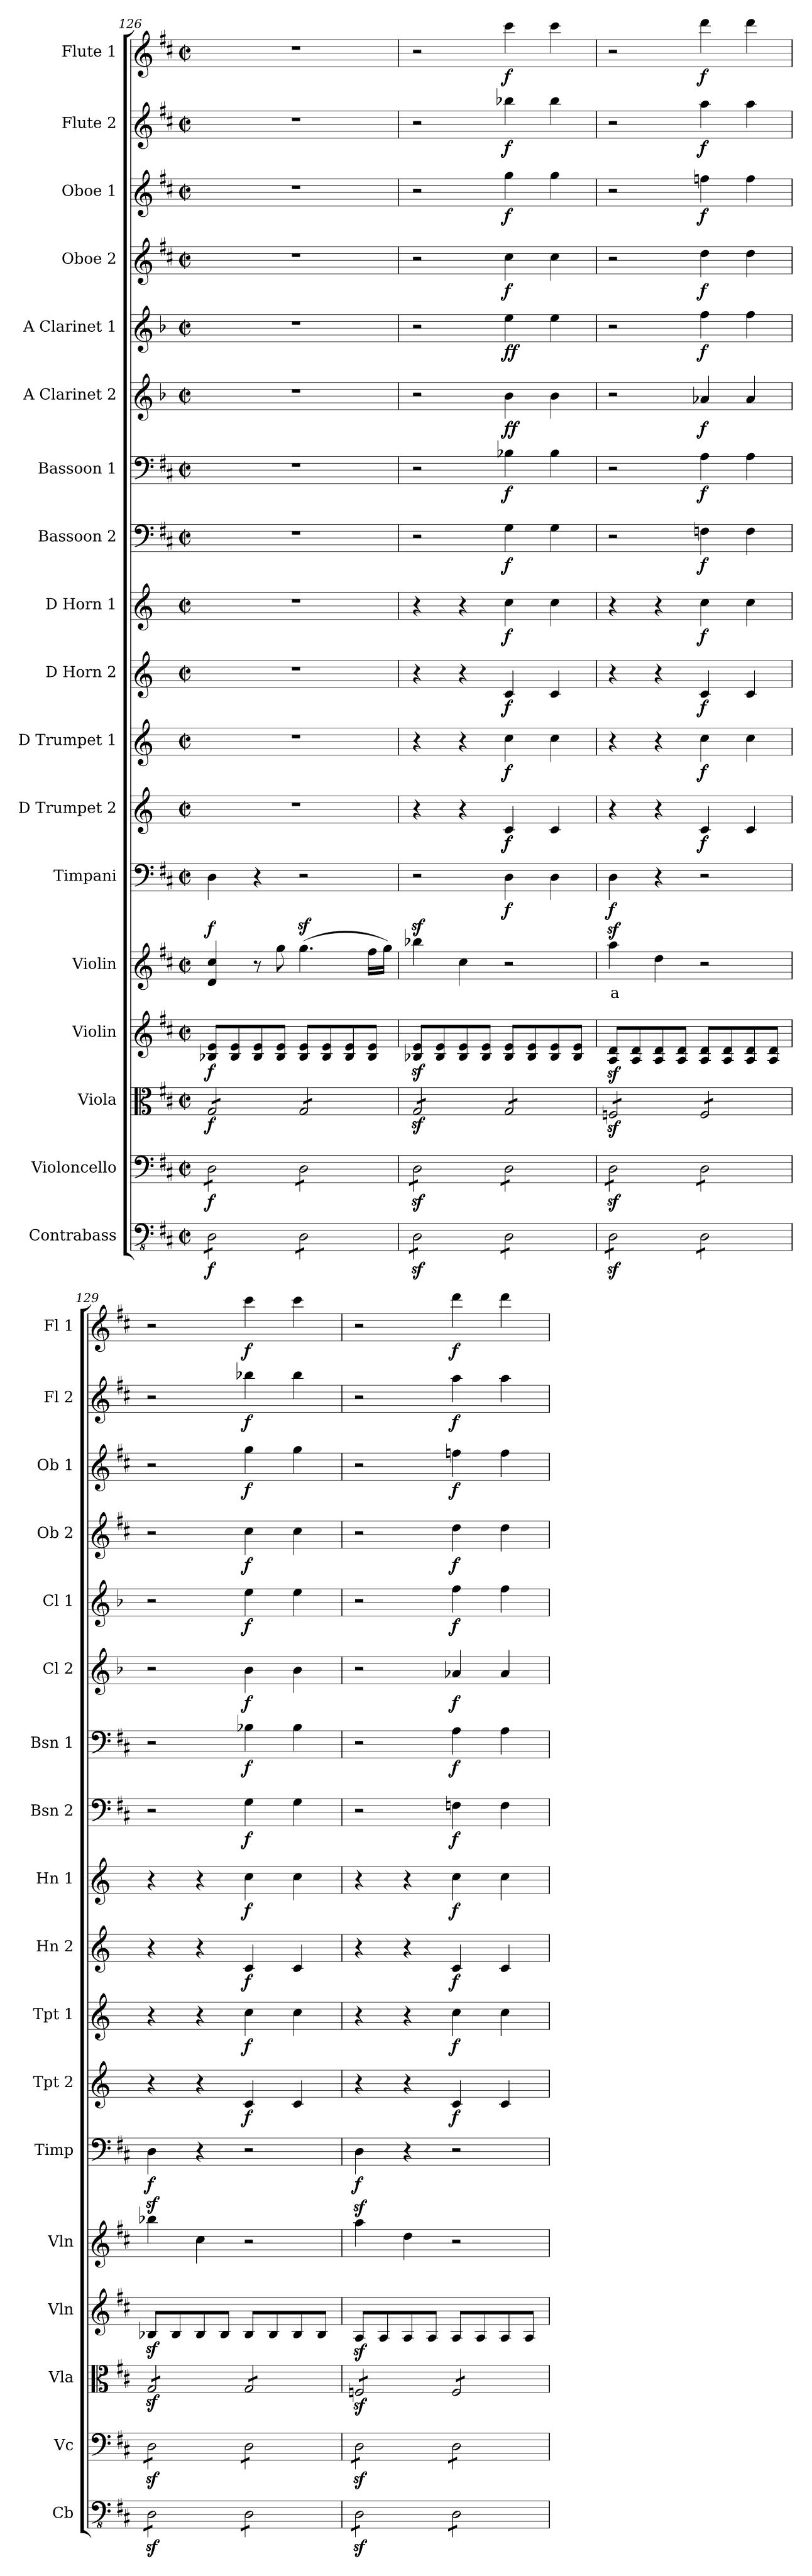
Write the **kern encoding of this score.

**kern	**dynam	**kern	**dynam	**kern	**dynam	**kern	**dynam	**kern	**text	**dynam	**kern	**dynam	**kern	**dynam	**kern	**dynam	**kern	**dynam	**kern	**dynam	**kern	**dynam	**kern	**dynam	**kern	**dynam	**kern	**dynam	**kern	**dynam	**kern	**dynam	**kern	**dynam	**kern	**dynam
*part18	*part18	*part17	*part17	*part16	*part16	*part15	*part15	*part14	*part14	*part14	*part13	*part13	*part12	*part12	*part11	*part11	*part10	*part10	*part9	*part9	*part8	*part8	*part7	*part7	*part6	*part6	*part5	*part5	*part4	*part4	*part3	*part3	*part2	*part2	*part1	*part1
*staff18	*staff18	*staff17	*staff17	*staff16	*staff16	*staff15	*staff15	*staff14	*staff14	*staff14	*staff13	*staff13	*staff12	*staff12	*staff11	*staff11	*staff10	*staff10	*staff9	*staff9	*staff8	*staff8	*staff7	*staff7	*staff6	*staff6	*staff5	*staff5	*staff4	*staff4	*staff3	*staff3	*staff2	*staff2	*staff1	*staff1
*I"Contrabass	*	*I"Violoncello	*	*I"Viola	*	*I"Violin	*	*I"Violin	*	*	*I"Timpani	*	*I"D Trumpet 2	*	*I"D Trumpet 1	*	*I"D Horn 2	*	*I"D Horn 1	*	*I"Bassoon 2	*	*I"Bassoon 1	*	*I"A Clarinet 2	*	*I"A Clarinet 1	*	*I"Oboe 2	*	*I"Oboe 1	*	*I"Flute 2	*	*I"Flute 1	*
*I'Cb	*	*I'Vc	*	*I'Vla	*	*I'Vln	*	*I'Vln	*	*	*I'Timp	*	*I'Tpt 2	*	*I'Tpt 1	*	*I'Hn 2	*	*I'Hn 1	*	*I'Bsn 2	*	*I'Bsn 1	*	*I'Cl 2	*	*I'Cl 1	*	*I'Ob 2	*	*I'Ob 1	*	*I'Fl 2	*	*I'Fl 1	*
*clefFv4	*	*clefF4	*	*clefC3	*	*clefG2	*	*clefG2	*	*	*clefF4	*	*clefG2	*	*clefG2	*	*clefG2	*	*clefG2	*	*clefF4	*	*clefF4	*	*clefG2	*	*clefG2	*	*clefG2	*	*clefG2	*	*clefG2	*	*clefG2	*
*	*	*	*	*	*	*	*	*	*	*	*	*	*ITrd-1c-2	*	*ITrd-1c-2	*	*ITrd6c10	*	*ITrd6c10	*	*	*	*	*	*ITrd2c3	*	*ITrd2c3	*	*	*	*	*	*	*	*	*
*k[f#c#]	*	*k[f#c#]	*	*k[f#c#]	*	*k[f#c#]	*	*k[f#c#]	*	*	*k[f#c#]	*	*k[f#c#]	*	*k[f#c#]	*	*k[f#c#]	*	*k[f#c#]	*	*k[f#c#]	*	*k[f#c#]	*	*k[f#c#]	*	*k[f#c#]	*	*k[f#c#]	*	*k[f#c#]	*	*k[f#c#]	*	*k[f#c#]	*
*M2/2	*	*M2/2	*	*M2/2	*	*M2/2	*	*M2/2	*	*	*M2/2	*	*M2/2	*	*M2/2	*	*M2/2	*	*M2/2	*	*M2/2	*	*M2/2	*	*M2/2	*	*M2/2	*	*M2/2	*	*M2/2	*	*M2/2	*	*M2/2	*
*met(c|)	*	*met(c|)	*	*met(c|)	*	*met(c|)	*	*met(c|)	*	*	*met(c|)	*	*met(c|)	*	*met(c|)	*	*met(c|)	*	*met(c|)	*	*met(c|)	*	*met(c|)	*	*met(c|)	*	*met(c|)	*	*met(c|)	*	*met(c|)	*	*met(c|)	*	*met(c|)	*
=126	=126	=126	=126	=126	=126	=126	=126	=126	=126	=126	=126	=126	=126	=126	=126	=126	=126	=126	=126	=126	=126	=126	=126	=126	=126	=126	=126	=126	=126	=126	=126	=126	=126	=126	=126	=126
!	!LO:DY:b	!	!LO:DY:b	!	!LO:DY:b	!	!LO:DY:b	!	!	!LO:DY:b	!	!	!	!	!	!	!	!	!	!	!	!	!	!	!	!	!	!	!	!	!	!	!	!	!	!
*tremolo	*	*	*	*	*	*	*	*	*	*	*	*	*	*	*	*	*	*	*	*	*	*	*	*	*	*	*	*	*	*	*	*	*	*	*	*
*	*	*tremolo	*	*	*	*	*	*	*	*	*	*	*	*	*	*	*	*	*	*	*	*	*	*	*	*	*	*	*	*	*	*	*	*	*	*
*	*	*	*	*tremolo	*	*	*	*	*	*	*	*	*	*	*	*	*	*	*	*	*	*	*	*	*	*	*	*	*	*	*	*	*	*	*	*
8DD\L	f	8D\L	f	8G/L	f	8B-X/ 8e/L	f	4d/ 4cc#/	.	f	4D\	.	1r	.	1r	.	1r	.	1r	.	1r	.	1r	.	1r	.	1r	.	1r	.	1r	.	1r	.	1r	.
8DD\	.	8D\	.	8G/	.	8B-/ 8e/	.	.	.	.	.	.	.	.	.	.	.	.	.	.	.	.	.	.	.	.	.	.	.	.	.	.	.	.	.	.
8DD\	.	8D\	.	8G/	.	8B-/ 8e/	.	8r	.	.	4r	.	.	.	.	.	.	.	.	.	.	.	.	.	.	.	.	.	.	.	.	.	.	.	.	.
8DD\J	.	8D\J	.	8G/J	.	8B-/ 8e/J	.	8gg\	.	.	.	.	.	.	.	.	.	.	.	.	.	.	.	.	.	.	.	.	.	.	.	.	.	.	.	.
8DD\L	.	8D\L	.	8G/L	.	8B-/ 8e/L	.	(>4.ggz<\	.	.	2r	.	.	.	.	.	.	.	.	.	.	.	.	.	.	.	.	.	.	.	.	.	.	.	.	.
8DD\	.	8D\	.	8G/	.	8B-/ 8e/	.	.	.	.	.	.	.	.	.	.	.	.	.	.	.	.	.	.	.	.	.	.	.	.	.	.	.	.	.	.
8DD\	.	8D\	.	8G/	.	8B-/ 8e/	.	.	.	.	.	.	.	.	.	.	.	.	.	.	.	.	.	.	.	.	.	.	.	.	.	.	.	.	.	.
8DD\J	.	8D\J	.	8G/J	.	8B-/ 8e/J	.	16ff#\LL	.	.	.	.	.	.	.	.	.	.	.	.	.	.	.	.	.	.	.	.	.	.	.	.	.	.	.	.
.	.	.	.	.	.	.	.	16gg\JJ)	.	.	.	.	.	.	.	.	.	.	.	.	.	.	.	.	.	.	.	.	.	.	.	.	.	.	.	.
!!LO:PB:g=z
=127	=127	=127	=127	=127	=127	=127	=127	=127	=127	=127	=127	=127	=127	=127	=127	=127	=127	=127	=127	=127	=127	=127	=127	=127	=127	=127	=127	=127	=127	=127	=127	=127	=127	=127	=127	=127
8DDz<\L	.	8Dz<\L	.	8Gz</L	.	8B-X/z< 8e/z<L	.	4bb-Xz<\	.	.	2r	.	4r	.	4r	.	4r	.	4r	.	2r	.	2r	.	2r	.	2r	.	2r	.	2r	.	2r	.	2r	.
8DDz<\	.	8Dz<\	.	8Gz</	.	8B-/ 8e/	.	.	.	.	.	.	.	.	.	.	.	.	.	.	.	.	.	.	.	.	.	.	.	.	.	.	.	.	.	.
8DDz<\	.	8Dz<\	.	8Gz</	.	8B-/ 8e/	.	4cc#\	.	.	.	.	4r	.	4r	.	4r	.	4r	.	.	.	.	.	.	.	.	.	.	.	.	.	.	.	.	.
8DDz<\J	.	8Dz<\J	.	8Gz</J	.	8B-/ 8e/J	.	.	.	.	.	.	.	.	.	.	.	.	.	.	.	.	.	.	.	.	.	.	.	.	.	.	.	.	.	.
!	!	!	!	!	!	!	!	!	!	!	!	!LO:DY:b	!	!LO:DY:b	!	!LO:DY:b	!	!LO:DY:b	!	!LO:DY:b	!	!LO:DY:b	!	!LO:DY:b	!	!LO:DY:b	!	!	!	!	!	!	!	!	!	!
!	!	!	!	!	!	!	!	!	!	!	!	!	!	!	!	!	!	!	!	!	!	!	!	!	!	!LO:DY:n=1:b	!	!LO:DY:b	!	!	!	!	!	!	!	!
!	!	!	!	!	!	!	!	!	!	!	!	!	!	!	!	!	!	!	!	!	!	!	!	!	!	!	!	!LO:DY:n=1:b	!	!LO:DY:b	!	!LO:DY:b	!	!LO:DY:b	!	!LO:DY:b
8DD\L	.	8D\L	.	8G/L	.	8B-/ 8e/L	.	2r	.	.	4D\	f	4d/	f	4dd\	f	4D/	f	4d\	f	4G\	f	4B-X\	f	4g\	f f	4cc#\	f f	4cc#\	f	4gg\	f	4bb-X\	f	4ccc#\	f
8DD\	.	8D\	.	8G/	.	8B-/ 8e/	.	.	.	.	.	.	.	.	.	.	.	.	.	.	.	.	.	.	.	.	.	.	.	.	.	.	.	.	.	.
8DD\	.	8D\	.	8G/	.	8B-/ 8e/	.	.	.	.	4D\	.	4d/	.	4dd\	.	4D/	.	4d\	.	4G\	.	4B-\	.	4g\	.	4cc#\	.	4cc#\	.	4gg\	.	4bb-\	.	4ccc#\	.
8DD\J	.	8D\J	.	8G/J	.	8B-/ 8e/J	.	.	.	.	.	.	.	.	.	.	.	.	.	.	.	.	.	.	.	.	.	.	.	.	.	.	.	.	.	.
=128	=128	=128	=128	=128	=128	=128	=128	=128	=128	=128	=128	=128	=128	=128	=128	=128	=128	=128	=128	=128	=128	=128	=128	=128	=128	=128	=128	=128	=128	=128	=128	=128	=128	=128	=128	=128
!	!	!	!	!	!	!	!	!	!LO:LY:b:color=#FF0000	!	!	!LO:DY:b	!	!	!	!	!	!	!	!	!	!	!	!	!	!	!	!	!	!	!	!	!	!	!	!
8DDz<\L	.	8Dz<\L	.	8Fnz</L	.	8A/z< 8d/z<L	.	4aaz<\	a	.	4D\	f	4r	.	4r	.	4r	.	4r	.	2r	.	2r	.	2r	.	2r	.	2r	.	2r	.	2r	.	2r	.
8DDz<\	.	8Dz<\	.	8Fnz</	.	8A/ 8d/	.	.	.	.	.	.	.	.	.	.	.	.	.	.	.	.	.	.	.	.	.	.	.	.	.	.	.	.	.	.
8DDz<\	.	8Dz<\	.	8Fnz</	.	8A/ 8d/	.	4dd\	.	.	4r	.	4r	.	4r	.	4r	.	4r	.	.	.	.	.	.	.	.	.	.	.	.	.	.	.	.	.
8DDz<\J	.	8Dz<\J	.	8Fnz</J	.	8A/ 8d/J	.	.	.	.	.	.	.	.	.	.	.	.	.	.	.	.	.	.	.	.	.	.	.	.	.	.	.	.	.	.
!	!	!	!	!	!	!	!	!	!	!	!	!	!	!LO:DY:b	!	!LO:DY:b	!	!LO:DY:b	!	!LO:DY:b	!	!LO:DY:b	!	!LO:DY:b	!	!LO:DY:b	!	!LO:DY:b	!	!LO:DY:b	!	!LO:DY:b	!	!LO:DY:b	!	!LO:DY:b
8DD\L	.	8D\L	.	8F/L	.	8A/ 8d/L	.	2r	.	.	2r	.	4d/	f	4dd\	f	4D/	f	4d\	f	4Fn\	f	4A\	f	4fn/	f	4dd\	f	4dd\	f	4ffn\	f	4aa\	f	4ddd\	f
8DD\	.	8D\	.	8F/	.	8A/ 8d/	.	.	.	.	.	.	.	.	.	.	.	.	.	.	.	.	.	.	.	.	.	.	.	.	.	.	.	.	.	.
8DD\	.	8D\	.	8F/	.	8A/ 8d/	.	.	.	.	.	.	4d/	.	4dd\	.	4D/	.	4d\	.	4F\	.	4A\	.	4f/	.	4dd\	.	4dd\	.	4ff\	.	4aa\	.	4ddd\	.
8DD\J	.	8D\J	.	8F/J	.	8A/ 8d/J	.	.	.	.	.	.	.	.	.	.	.	.	.	.	.	.	.	.	.	.	.	.	.	.	.	.	.	.	.	.
=129	=129	=129	=129	=129	=129	=129	=129	=129	=129	=129	=129	=129	=129	=129	=129	=129	=129	=129	=129	=129	=129	=129	=129	=129	=129	=129	=129	=129	=129	=129	=129	=129	=129	=129	=129	=129
!	!	!	!	!	!	!	!	!	!	!	!	!LO:DY:b	!	!	!	!	!	!	!	!	!	!	!	!	!	!	!	!	!	!	!	!	!	!	!	!
8DDz<\L	.	8Dz<\L	.	8Gz</L	.	8B-Xz</L	.	4bb-Xz<\	.	.	4D\	f	4r	.	4r	.	4r	.	4r	.	2r	.	2r	.	2r	.	2r	.	2r	.	2r	.	2r	.	2r	.
8DDz<\	.	8Dz<\	.	8Gz</	.	8B-/	.	.	.	.	.	.	.	.	.	.	.	.	.	.	.	.	.	.	.	.	.	.	.	.	.	.	.	.	.	.
8DDz<\	.	8Dz<\	.	8Gz</	.	8B-/	.	4cc#\	.	.	4r	.	4r	.	4r	.	4r	.	4r	.	.	.	.	.	.	.	.	.	.	.	.	.	.	.	.	.
8DDz<\J	.	8Dz<\J	.	8Gz</J	.	8B-/J	.	.	.	.	.	.	.	.	.	.	.	.	.	.	.	.	.	.	.	.	.	.	.	.	.	.	.	.	.	.
!	!	!	!	!	!	!	!	!	!	!	!	!	!	!LO:DY:b	!	!LO:DY:b	!	!LO:DY:b	!	!LO:DY:b	!	!LO:DY:b	!	!LO:DY:b	!	!LO:DY:b	!	!LO:DY:b	!	!LO:DY:b	!	!LO:DY:b	!	!LO:DY:b	!	!LO:DY:b
8DD\L	.	8D\L	.	8G/L	.	8B-/L	.	2r	.	.	2r	.	4d/	f	4dd\	f	4D/	f	4d\	f	4G\	f	4B-X\	f	4g\	f	4cc#\	f	4cc#\	f	4gg\	f	4bb-X\	f	4ccc#\	f
8DD\	.	8D\	.	8G/	.	8B-/	.	.	.	.	.	.	.	.	.	.	.	.	.	.	.	.	.	.	.	.	.	.	.	.	.	.	.	.	.	.
8DD\	.	8D\	.	8G/	.	8B-/	.	.	.	.	.	.	4d/	.	4dd\	.	4D/	.	4d\	.	4G\	.	4B-\	.	4g\	.	4cc#\	.	4cc#\	.	4gg\	.	4bb-\	.	4ccc#\	.
8DD\J	.	8D\J	.	8G/J	.	8B-/J	.	.	.	.	.	.	.	.	.	.	.	.	.	.	.	.	.	.	.	.	.	.	.	.	.	.	.	.	.	.
=130	=130	=130	=130	=130	=130	=130	=130	=130	=130	=130	=130	=130	=130	=130	=130	=130	=130	=130	=130	=130	=130	=130	=130	=130	=130	=130	=130	=130	=130	=130	=130	=130	=130	=130	=130	=130
!	!	!	!	!	!	!	!	!	!	!	!	!LO:DY:b	!	!	!	!	!	!	!	!	!	!	!	!	!	!	!	!	!	!	!	!	!	!	!	!
8DDz<\L	.	8Dz<\L	.	8Fnz</L	.	8Az</L	.	4aaz<\	.	.	4D\	f	4r	.	4r	.	4r	.	4r	.	2r	.	2r	.	2r	.	2r	.	2r	.	2r	.	2r	.	2r	.
8DDz<\	.	8Dz<\	.	8Fnz</	.	8A/	.	.	.	.	.	.	.	.	.	.	.	.	.	.	.	.	.	.	.	.	.	.	.	.	.	.	.	.	.	.
8DDz<\	.	8Dz<\	.	8Fnz</	.	8A/	.	4dd\	.	.	4r	.	4r	.	4r	.	4r	.	4r	.	.	.	.	.	.	.	.	.	.	.	.	.	.	.	.	.
8DDz<\J	.	8Dz<\J	.	8Fnz</J	.	8A/J	.	.	.	.	.	.	.	.	.	.	.	.	.	.	.	.	.	.	.	.	.	.	.	.	.	.	.	.	.	.
!	!	!	!	!	!	!	!	!	!	!	!	!	!	!LO:DY:b	!	!LO:DY:b	!	!LO:DY:b	!	!LO:DY:b	!	!LO:DY:b	!	!LO:DY:b	!	!LO:DY:b	!	!LO:DY:b	!	!LO:DY:b	!	!LO:DY:b	!	!LO:DY:b	!	!LO:DY:b
8DD\L	.	8D\L	.	8F/L	.	8A/L	.	2r	.	.	2r	.	4d/	f	4dd\	f	4D/	f	4d\	f	4Fn\	f	4A\	f	4fn/	f	4dd\	f	4dd\	f	4ffn\	f	4aa\	f	4ddd\	f
8DD\	.	8D\	.	8F/	.	8A/	.	.	.	.	.	.	.	.	.	.	.	.	.	.	.	.	.	.	.	.	.	.	.	.	.	.	.	.	.	.
8DD\	.	8D\	.	8F/	.	8A/	.	.	.	.	.	.	4d/	.	4dd\	.	4D/	.	4d\	.	4F\	.	4A\	.	4f/	.	4dd\	.	4dd\	.	4ff\	.	4aa\	.	4ddd\	.
8DD\J	.	8D\J	.	8F/J	.	8A/J	.	.	.	.	.	.	.	.	.	.	.	.	.	.	.	.	.	.	.	.	.	.	.	.	.	.	.	.	.	.
*	*	*	*	*Xtremolo	*	*	*	*	*	*	*	*	*	*	*	*	*	*	*	*	*	*	*	*	*	*	*	*	*	*	*	*	*	*	*	*
*	*	*Xtremolo	*	*	*	*	*	*	*	*	*	*	*	*	*	*	*	*	*	*	*	*	*	*	*	*	*	*	*	*	*	*	*	*	*	*
*Xtremolo	*	*	*	*	*	*	*	*	*	*	*	*	*	*	*	*	*	*	*	*	*	*	*	*	*	*	*	*	*	*	*	*	*	*	*	*
=	=	=	=	=	=	=	=	=	=	=	=	=	=	=	=	=	=	=	=	=	=	=	=	=	=	=	=	=	=	=	=	=	=	=	=	=
*-	*-	*-	*-	*-	*-	*-	*-	*-	*-	*-	*-	*-	*-	*-	*-	*-	*-	*-	*-	*-	*-	*-	*-	*-	*-	*-	*-	*-	*-	*-	*-	*-	*-	*-	*-	*-
